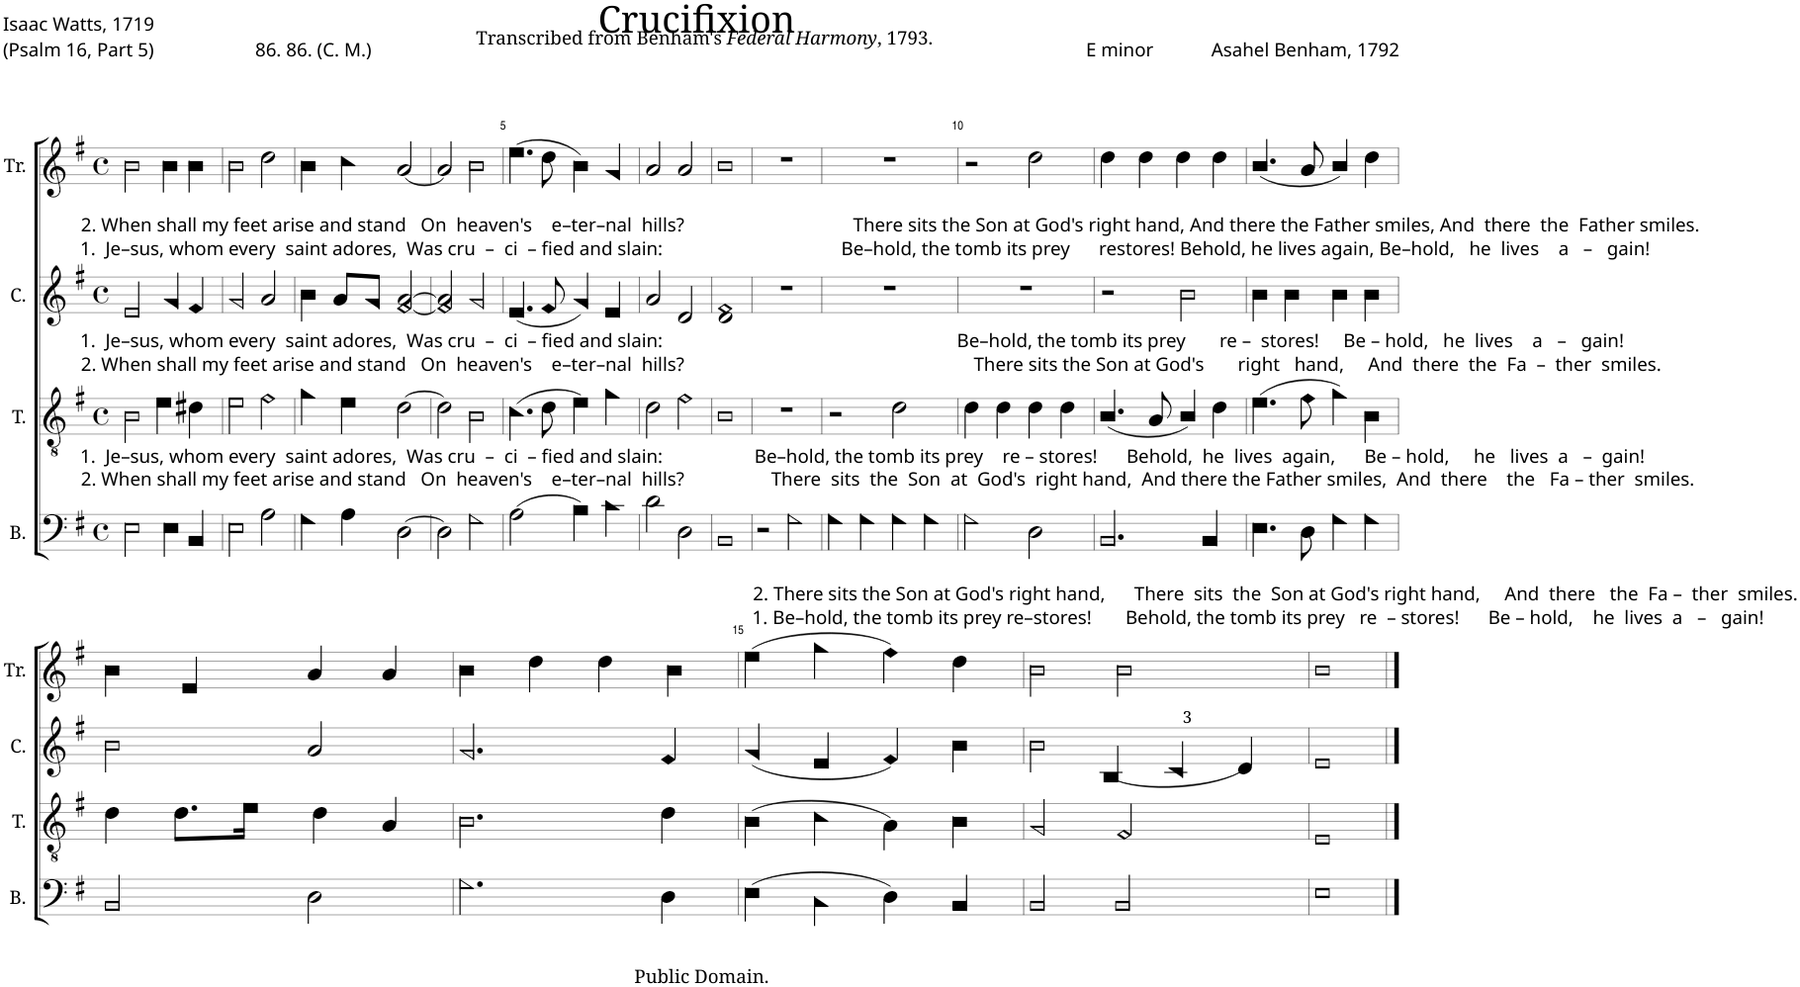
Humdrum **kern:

**kern	**kern	**kern	**kern
*part4	*part3	*part2	*part1
*staff4	*staff3	*staff2	*staff1
*I"B.	*I"T.	*I"C.	*I"Tr.
*I'B.	*I'T.	*I'C.	*I'Tr.
*clefF4	*clefGv2	*clefG2	*clefG2
*k[f#]	*k[f#]	*k[f#]	*k[f#]
*M4/4	*M4/4	*M4/4	*M4/4
*met(c)	*met(c)	*met(c)	*met(c)
=1	=1	=1	=1
!	!	!	!LO:TX:b:t=2. When shall my feet arise and stand   On  heaven's    e–ter–nal  hills?                                   There sits the Son at God's right hand, And there the Father smiles, And  there  the  Father smiles.
!	!	!	!LO:TX:b:t=1.  Je–sus, whom every  saint adores,  Was cru  –  ci  – fied and slain&colon;                                     Be–hold, the tomb its prey      restores! Behold, he lives again, Be–hold,   he  lives    a   –   gain!
!	!	!LO:TX:b:t=1.  Je–sus, whom every  saint adores,  Was cru  –  ci  – fied and slain&colon;                                                             Be–hold, the tomb its prey       re –  stores!     Be – hold,   he  lives    a   –   gain!	!
!	!	!LO:TX:b:t=2. When shall my feet arise and stand   On  heaven's    e–ter–nal  hills?                                                            There sits the Son at God's       right   hand,     And  there  the  Fa  –  ther  smiles.	!
!	!LO:TX:b:t=1.  Je–sus, whom every  saint adores,  Was cru  –  ci  – fied and slain&colon;                   Be–hold, the tomb its prey    re – stores!      Behold,  he  lives  again,      Be – hold,     he   lives  a   –  gain!	!	!
!	!LO:TX:b:t=2. When shall my feet arise and stand   On  heaven's    e–ter–nal  hills?                  There  sits  the  Son  at  God's  right hand,  And there the Father smiles,  And  there    the   Fa – ther  smiles.	!	!
2E!\	2B!\	2e!/	2b!\
4E!\	4e!\	4g!/	4b!\
4BB!/	4d#X!\	4f#!/	4b!\
=2	=2	=2	=2
2E!\	2e!\	2g!/	2b!\
2A!\	2f#!\	2a!/	2dd!\
=3	=3	=3	=3
4G!\	4g!\	4b!\	4b!\
4A!\	4e!\	8a!/L	4cc!\
.	.	8g!/J	.
[2D!\	[2d!\	[2f#!/ [2a!/	[2a!/
=4	=4	=4	=4
2D!\]	2d!\]	2f#!/] 2a!/]	2a!/]
2G!\	2B!\	2g!/	2b!\
=5	=5	=5	=5
(2A!\	(4.c!\	(4.e!/	(4.ee!\
.	8d!\	8f#!/	8dd!\
4B!\)	4e!\)	4g!/)	4b!\)
4c!\	4g!\	4e!/	4g!/
=6	=6	=6	=6
2d!\	2d!\	2a!/	2a!/
2D!\	2f#!\	2d!/	2a!/
=7	=7	=7	=7
1BB!	1B!	1d! 1f#!	1b!
=8	=8	=8	=8
2r	1r	1r	1r
!LO:TX:b:t=2. There sits the Son at God's right hand,      There  sits  the  Son at God's right hand,     And  there   the  Fa –  ther  smiles.	!	!	!
!LO:TX:b:t=1. Be–hold, the tomb its prey re–stores!       Behold, the tomb its prey   re  – stores!      Be – hold,    he  lives  a   –   gain!	!	!	!
2G!\	.	.	.
=9	=9	=9	=9
4G!\	2r	1r	1r
4G!\	.	.	.
4G!\	2d!\	.	.
4G!\	.	.	.
=10	=10	=10	=10
2G!\	4d!\	1r	2r
.	4d!\	.	.
2D!\	4d!\	.	2dd!\
.	4d!\	.	.
=11	=11	=11	=11
2.BB!/	(4.B!/	2r	4dd!\
.	.	.	4dd!\
.	8A!/	.	.
.	4B!/)	2b!\	4dd!\
4BB!/	4d!\	.	4dd!\
=12	=12	=12	=12
4.E!\	(4.e!\	4b!\	(4.b!/
.	.	4b!\	.
8D!\	8f#!\	.	8a!/
4G!\	4g!\)	4b!\	4b!/)
4G!\	4B!\	4b!\	4dd!\
!!LO:LB:g=z
=13	=13	=13	=13
2BB!/	4d!\	2b!\	4b!\
.	8.d!\L	.	4e!/
.	16e!\Jk	.	.
2D!\	4d!\	2a!/	4a!/
.	4A!/	.	4a!/
=14	=14	=14	=14
2.G!\	2.B!\	2.g!/	4b!\
.	.	.	4dd!\
.	.	.	4dd!\
4D!\	4d!\	4f#!/	4b!\
=15	=15	=15	=15
(4E!\	(4B!\	(4g!/	(4ee!\
4C!\	4c!\	4e!/	4gg!\
4D!\)	4A!\)	4f#!/)	4ff#!\)
4BB!/	4B!\	4b!\	4dd!\
=16	=16	=16	=16
2BB!/	2G!/	2b!\	2b!\
*	*	*Xbrackettup	*
2BB!/	2F#!/	(6B!/	2b!\
.	.	6c!/	.
.	.	6d!/)	.
=17	=17	=17	=17
1E!	1E!	1e!	1b!
==	==	==	==
*-	*-	*-	*-
